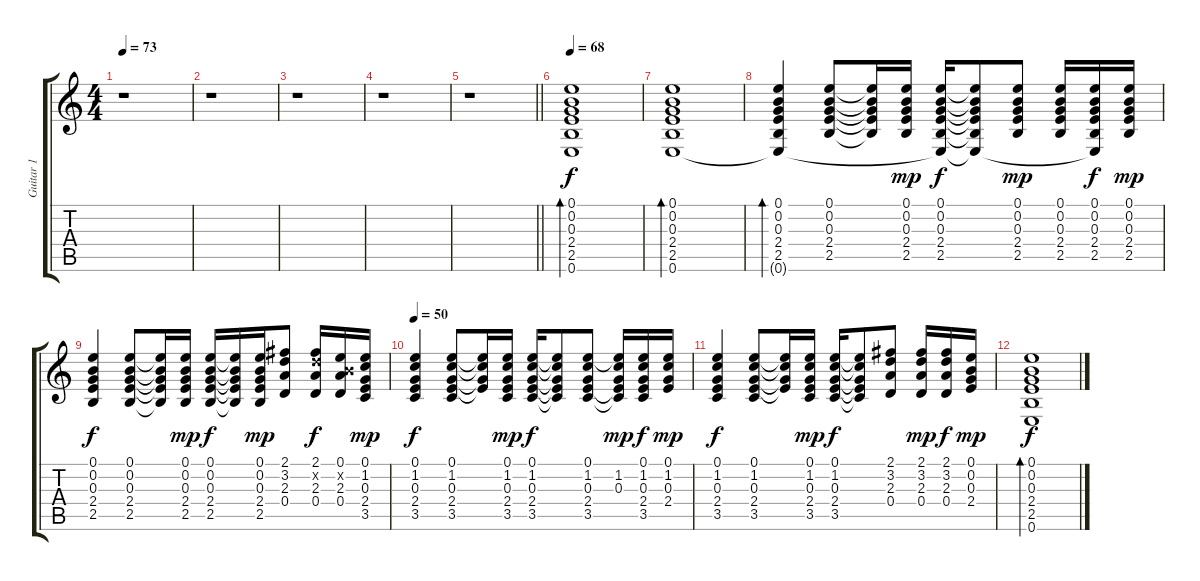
\track ("Guitar 1" "Guitar 1") {instrument acousticguitarnylon}
\staff {score tabs}
\tuning (E4 B3 G3 D3 A2 E2) {hide}
\ts (4 4)
\tempo 73
\clef g2
\ks c
r.1{dy mp} |
r.1 |
r.1 |
r.1 |
\barLineRight lightlight
r.1 |
\section ("" "")
\tempo 68
(0.1 0.2 0.3 2.4 2.5 0.6).1{bd 120 dy f volume 16} |
(0.1 0.2 0.3 2.4 2.5 0.6).1{bd 120} |
(0.1 0.2 0.3 2.4 2.5 0.6{t}).4{bd 30} (0.1 0.2 0.3 2.4 2.5).8 (0.1{t} 0.2{t} 0.3{t} 2.4{t} 2.5{t}).16 (0.1 0.2 0.3 2.4 2.5).16{dy mp} (0.1 0.2 0.3 2.4 2.5 0.6{t}).16{dy f} (0.1{t} 0.2{t} 0.3{t} 2.4{t} 2.5{t} 0.6{t}).8 (0.1 0.2 0.3 2.4 2.5).8{dy mp} (0.1 0.2 0.3 2.4 2.5).16 (0.1 0.2 0.3 2.4 2.5 0.6{t}).16{dy f} (0.1 0.2 0.3 2.4 2.5).16{dy mp} |
(0.1 0.2 0.3 2.4 2.5).4{dy f} (0.1 0.2 0.3 2.4 2.5).8 (0.1{t} 0.2{t} 0.3{t} 2.4{t} 2.5{t}).16 (0.1 0.2 0.3 2.4 2.5).16{dy mp} (0.1 0.2 0.3 2.4 2.5).16{dy f} (0.1{t} 0.2{t} 0.3{t} 2.4{t} 2.5{t}).16 (0.1 0.2 0.3 2.4 2.5).16{dy mp} (2.1 3.2 2.3 0.4).8 (2.1 3.2{x} 2.3 0.4).16{dy f} (0.1 0.2{x} 2.3 0.4).16 (0.1 1.2 0.3 2.4 3.5).16{dy mp} |
\tempo 50
(0.1 1.2 0.3 2.4 3.5).4{dy f} (0.1 1.2 0.3 2.4 3.5).8 (0.1{t} 1.2{t} 0.3{t} 2.4{t}).16 (0.1 1.2 0.3 2.4 3.5).16{dy mp} (0.1 1.2 0.3 2.4 3.5).16{dy f} (0.1{t} 1.2{t} 0.3{t} 2.4{t} 3.5{t}).8 (0.1 1.2 0.3 2.4 3.5).8 (0.1{t} 1.2 0.3 2.4{t} 3.5{t}).16{dy mp} (0.1 1.2 0.3 2.4 3.5).16{dy f} (0.1 1.2 0.3 2.4).16{dy mp} |
(0.1 1.2 0.3 2.4 3.5).4{dy f} (0.1 1.2 0.3 2.4 3.5).8 (0.1{t} 1.2{t} 0.3{t} 2.4{t}).16 (0.1 1.2 0.3 2.4 3.5).16{dy mp} (0.1 1.2 0.3 2.4 3.5).16{dy f} (0.1{t} 1.2{t} 0.3{t} 2.4{t} 3.5{t}).8 (2.1 3.2 2.3 0.4).8 (2.1 3.2 2.3 0.4).16{dy mp} (2.1 3.2 2.3 0.4).16{dy f} (0.1 0.2 0.3 2.4).16{dy mp} |
(0.1 0.2 0.3 2.4 2.5 0.6).1{bd 120 dy f}
